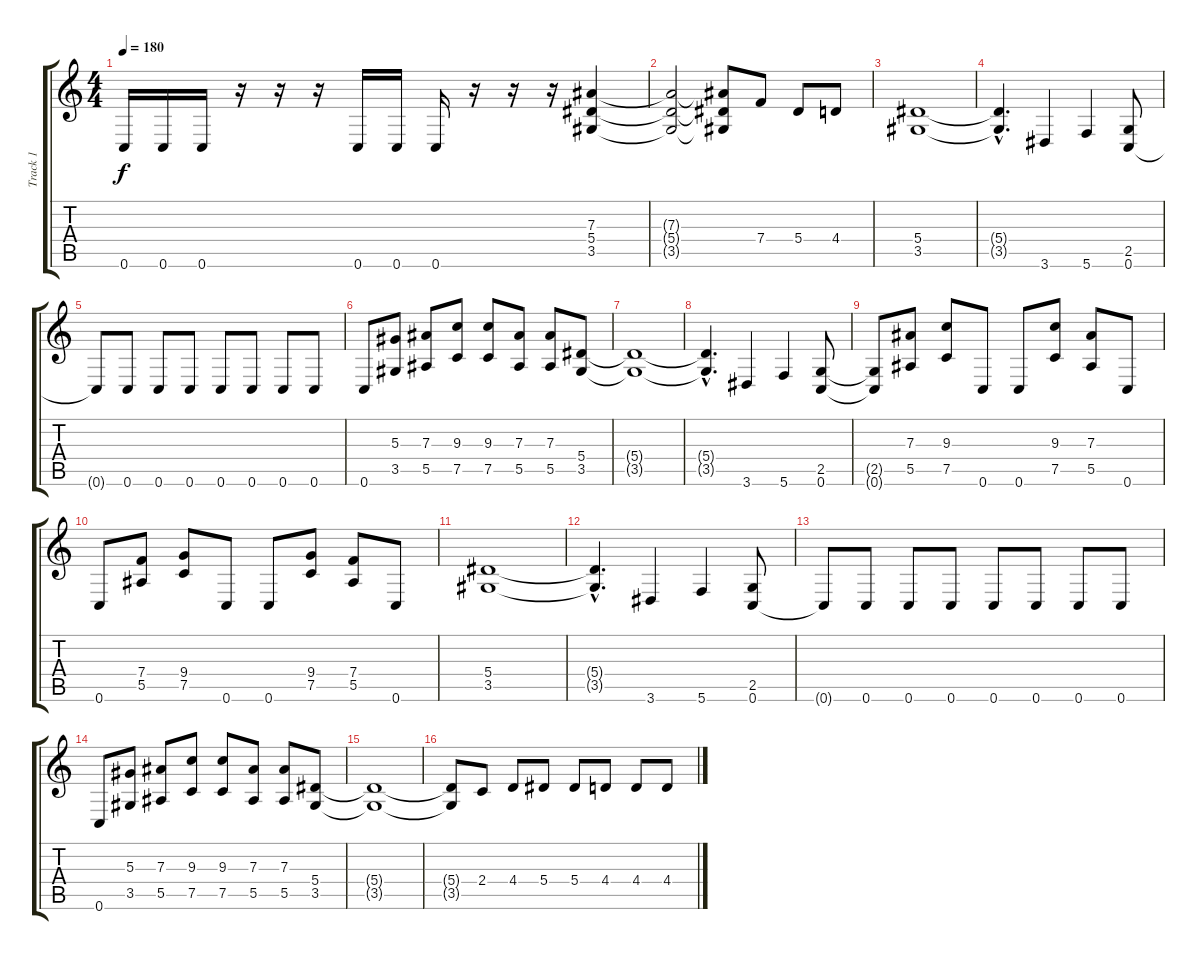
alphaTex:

\track ("Track 1" "Track 1") {instrument distortionguitar}
\staff {score tabs}
\tuning (C4 G3 Eb3 Bb2 F2 C2) {hide}
\ts (4 4)
\tempo 180
\clef g2
\ks c
0.6.16{dy f} 0.6.16 0.6.16 r.16 r.16 r.16 0.6.16 0.6.16 0.6.16 r.16 r.16 r.16 (7.3 5.4 3.5).4 |
(7.3{t} 5.4{t} 3.5{t}).2 (7.3{t} 5.4{t} 3.5{t}).8 7.4.8 5.4.8 4.4.8 |
(5.4 3.5).1 |
(5.4{hac t} 3.5{hac t}).4{d} 3.6.4 5.6.4 (2.5 0.6).8 |
0.6{t}.8 0.6.8 0.6.8 0.6.8 0.6.8 0.6.8 0.6.8 0.6.8 |
0.6.8 (5.3 3.5).8 (7.3 5.5).8 (9.3 7.5).8 (9.3 7.5).8 (7.3 5.5).8 (7.3 5.5).8 (5.4 3.5).8 |
(5.4{t} 3.5{t}).1 |
(5.4{hac t} 3.5{hac t}).4{d} 3.6.4 5.6.4 (2.5 0.6).8 |
(2.5{t} 0.6{t}).8 (7.3 5.5).8 (9.3 7.5).8 0.6.8 0.6.8 (9.3 7.5).8 (7.3 5.5).8 0.6.8 |
0.6.8 (7.4 5.5).8 (9.4 7.5).8 0.6.8 0.6.8 (9.4 7.5).8 (7.4 5.5).8 0.6.8 |
(5.4 3.5).1 |
(5.4{hac t} 3.5{hac t}).4{d} 3.6.4 5.6.4 (2.5 0.6).8 |
0.6{t}.8 0.6.8 0.6.8 0.6.8 0.6.8 0.6.8 0.6.8 0.6.8 |
0.6.8 (5.3 3.5).8 (7.3 5.5).8 (9.3 7.5).8 (9.3 7.5).8 (7.3 5.5).8 (7.3 5.5).8 (5.4 3.5).8 |
(5.4{t} 3.5{t}).1 |
(5.4{t} 3.5{t}).8 2.4.8 4.4.8 5.4.8 5.4.8 4.4.8 4.4.8 4.4.8
